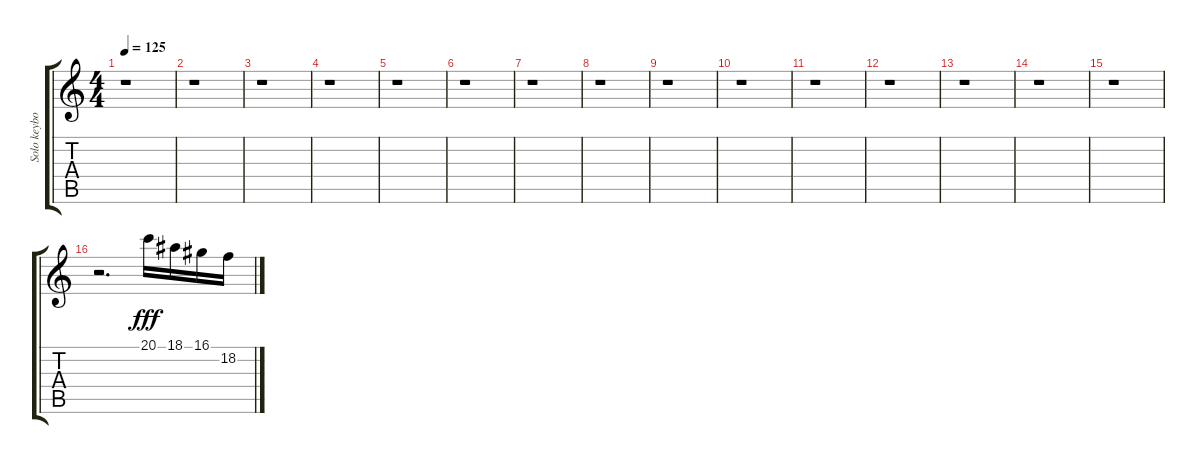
\track ("Solo keyboard" "Solo keybo") {instrument lead1square}
\staff {score tabs}
\tuning (E4 B3 G3 D3 A2 E2) {hide}
\ts (4 4)
\tempo 125
\clef g2
\ks c
r.1{dy fff} |
r.1 |
r.1 |
r.1 |
r.1 |
r.1 |
r.1 |
r.1 |
r.1 |
r.1 |
r.1 |
r.1 |
r.1 |
r.1 |
r.1 |
r.2{d} 20.1.16 18.1.16 16.1.16 18.2.16
